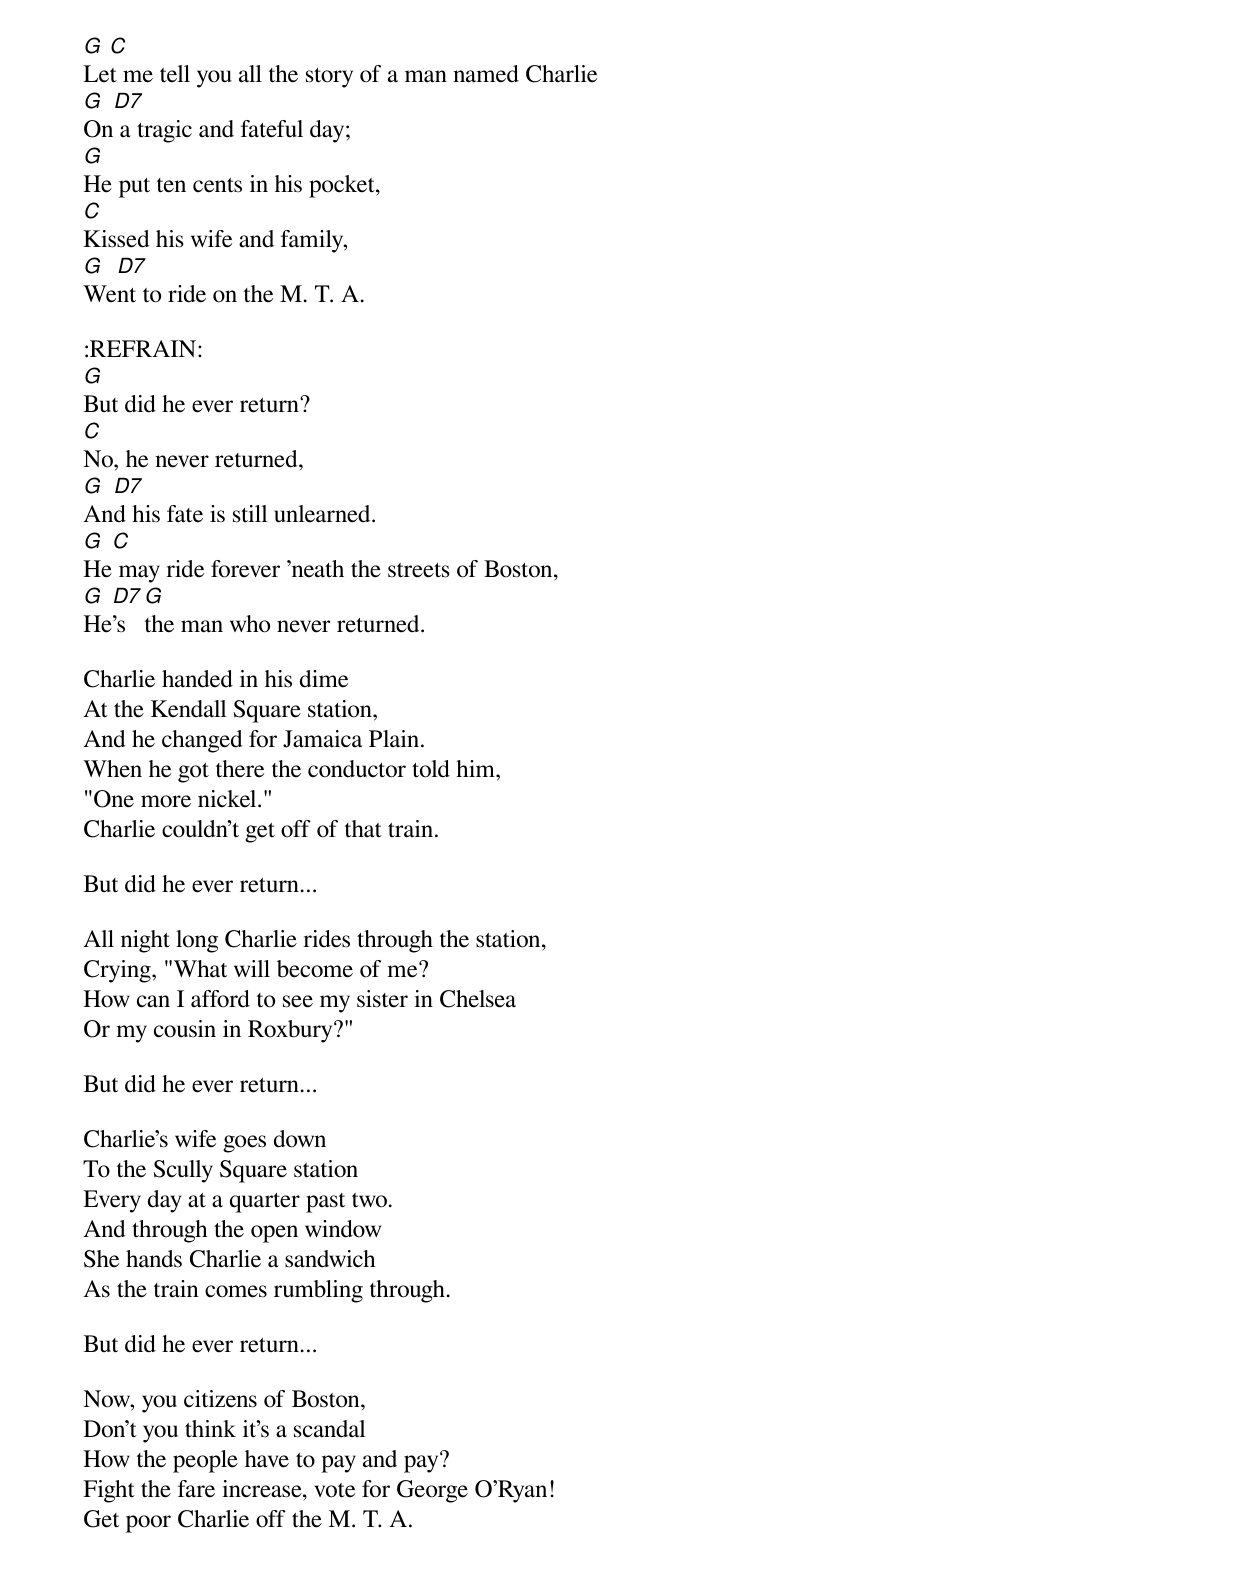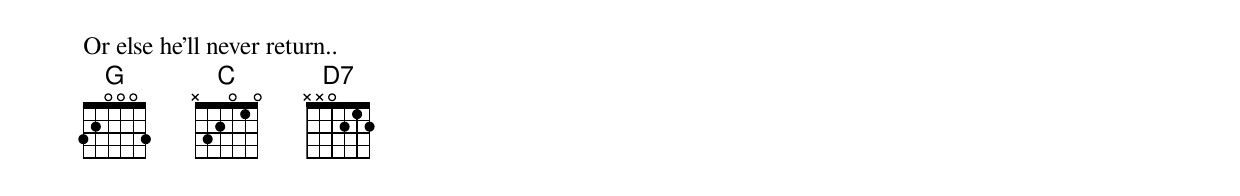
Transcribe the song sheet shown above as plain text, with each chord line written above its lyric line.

G C
Let me tell you all the story of a man named Charlie
G D7
On a tragic and fateful day;
G
He put ten cents in his pocket,
C
Kissed his wife and family,
G D7
Went to ride on the M. T. A.

:REFRAIN:
G
But did he ever return?
C
No, he never returned,
G D7
And his fate is still unlearned.
G C
He may ride forever 'neath the streets of Boston,
G D7 G
He's the man who never returned.

Charlie handed in his dime
At the Kendall Square station,
And he changed for Jamaica Plain.
When he got there the conductor told him,
"One more nickel."
Charlie couldn't get off of that train.

But did he ever return...

All night long Charlie rides through the station,
Crying, "What will become of me?
How can I afford to see my sister in Chelsea
Or my cousin in Roxbury?"

But did he ever return...

Charlie's wife goes down
To the Scully Square station
Every day at a quarter past two.
And through the open window
She hands Charlie a sandwich
As the train comes rumbling through.

But did he ever return...

Now, you citizens of Boston,
Don't you think it's a scandal
How the people have to pay and pay?
Fight the fare increase, vote for George O'Ryan!
Get poor Charlie off the M. T. A.

Or else he'll never return..
